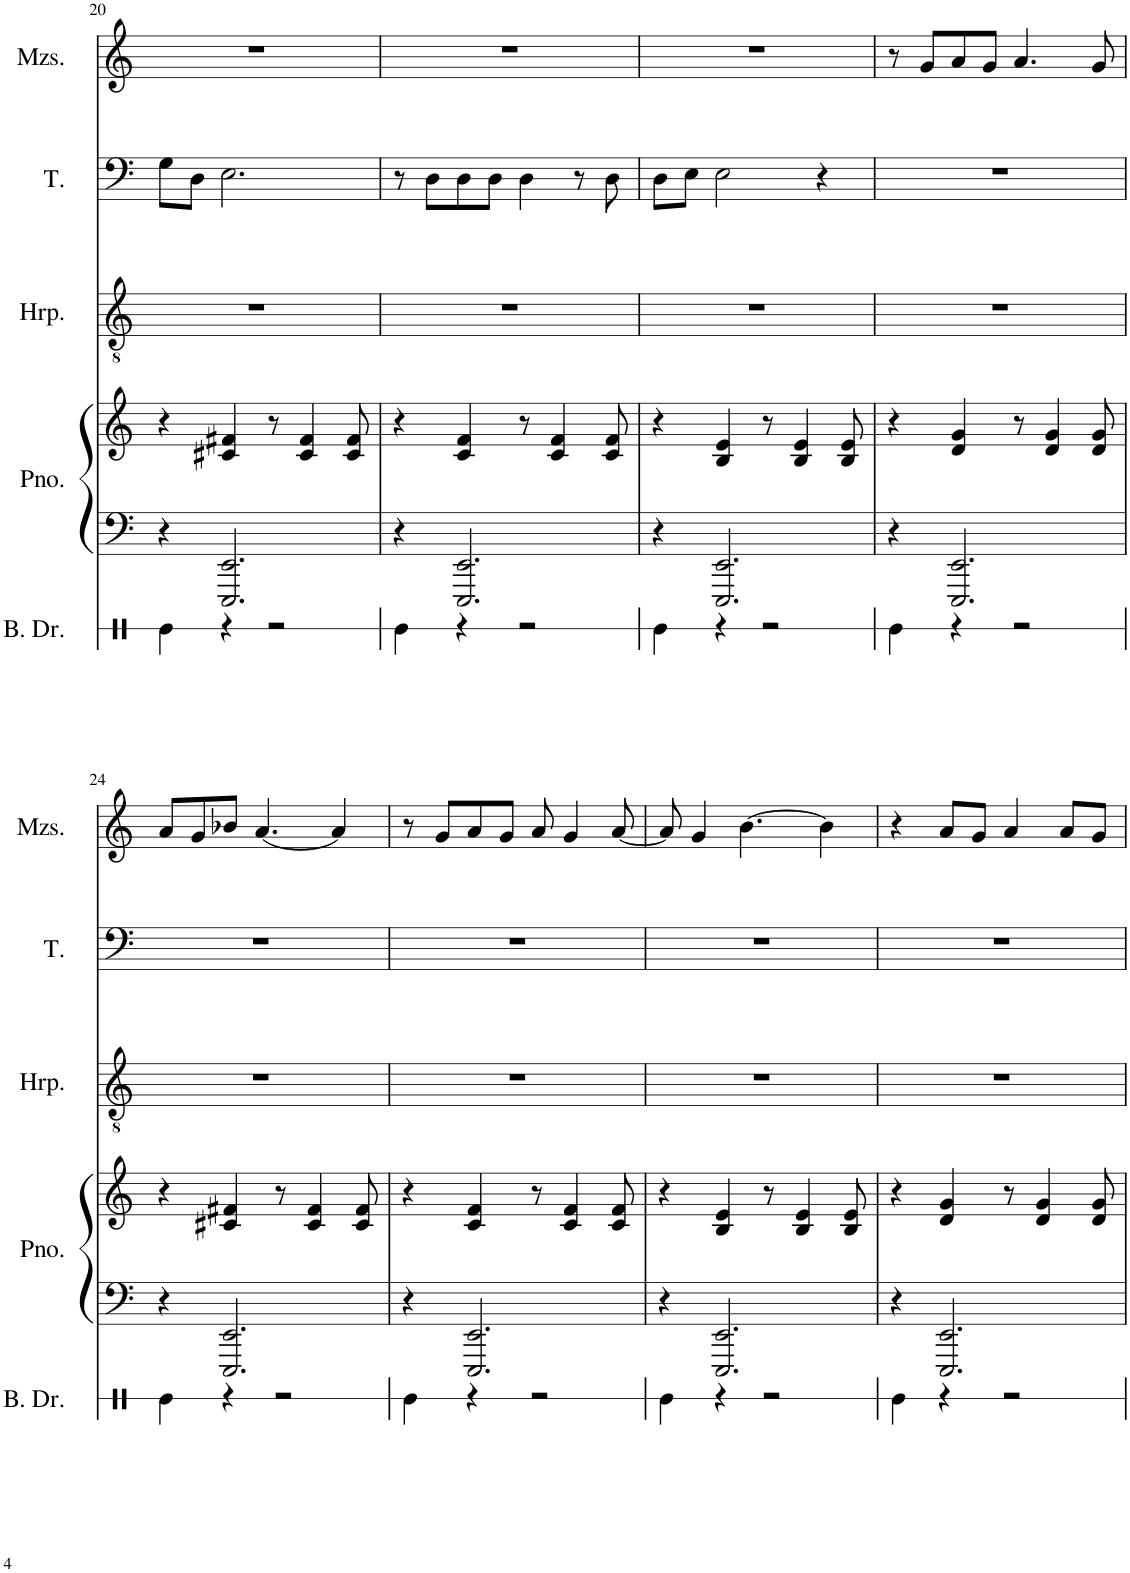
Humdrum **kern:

**kern	**kern	**kern	**kern	**kern	**kern
*part5	*part4	*part4	*part3	*part2	*part1
*staff6	*staff5	*staff4	*staff3	*staff2	*staff1
*I"Bass Drum	*I"Piano	*	*I"Harp	*I"Tenor	*I"Mezzo-soprano
*I'B. Dr.	*I'Pno.	*	*I'Hrp.	*I'T.	*I'Mzs.
!!LO:PB:g=z
*clefX	*clefF4	*clefG2	*clefGv2	*clefF4	*clefG2
*k[]	*k[]	*k[]	*k[]	*k[]	*k[]
*M4/4	*M4/4	*M4/4	*M4/4	*M4/4	*M4/4
=20	=20	=20	=20	=20	=20
4Re\	4r	4r	1r	8G\L	1r
.	.	.	.	8D\J	.
4r	2.EEE/ 2.EE/	4c#X/ 4f#X/	.	2.E\	.
2r	.	8r	.	.	.
.	.	4c#/ 4f#/	.	.	.
.	.	8c#/ 8f#/	.	.	.
=21	=21	=21	=21	=21	=21
4Re\	4r	4r	1r	8r	1r
.	.	.	.	8D\L	.
4r	2.EEE/ 2.EE/	4c/ 4f/	.	8D\	.
.	.	.	.	8D\J	.
2r	.	8r	.	4D\	.
.	.	4c/ 4f/	.	.	.
.	.	.	.	8r	.
.	.	8c/ 8f/	.	8D\	.
=22	=22	=22	=22	=22	=22
4Re\	4r	4r	1r	8D\L	1r
.	.	.	.	8E\J	.
4r	2.EEE/ 2.EE/	4B/ 4e/	.	2E\	.
2r	.	8r	.	.	.
.	.	4B/ 4e/	.	.	.
.	.	.	.	4r	.
.	.	8B/ 8e/	.	.	.
=23	=23	=23	=23	=23	=23
4Re\	4r	4r	1r	1r	8r
.	.	.	.	.	8g/L
4r	2.EEE/ 2.EE/	4d/ 4g/	.	.	8a/
.	.	.	.	.	8g/J
2r	.	8r	.	.	4.a/
.	.	4d/ 4g/	.	.	.
.	.	8d/ 8g/	.	.	8g/
!!LO:LB:g=z
=24	=24	=24	=24	=24	=24
4Re\	4r	4r	1r	1r	8a/L
.	.	.	.	.	8g/
4r	2.EEE/ 2.EE/	4c#X/ 4f#X/	.	.	8b-X/J
.	.	.	.	.	[4.a/
2r	.	8r	.	.	.
.	.	4c#/ 4f#/	.	.	.
.	.	.	.	.	4a/]
.	.	8c#/ 8f#/	.	.	.
=25	=25	=25	=25	=25	=25
4Re\	4r	4r	1r	1r	8r
.	.	.	.	.	8g/L
4r	2.EEE/ 2.EE/	4c/ 4f/	.	.	8a/
.	.	.	.	.	8g/J
2r	.	8r	.	.	8a/
.	.	4c/ 4f/	.	.	4g/
.	.	8c/ 8f/	.	.	[8a/
=26	=26	=26	=26	=26	=26
4Re\	4r	4r	1r	1r	8a/]
.	.	.	.	.	4g/
4r	2.EEE/ 2.EE/	4B/ 4e/	.	.	.
.	.	.	.	.	[4.b\
2r	.	8r	.	.	.
.	.	4B/ 4e/	.	.	.
.	.	.	.	.	4b\]
.	.	8B/ 8e/	.	.	.
=27	=27	=27	=27	=27	=27
4Re\	4r	4r	1r	1r	4r
4r	2.EEE/ 2.EE/	4d/ 4g/	.	.	8a/L
.	.	.	.	.	8g/J
2r	.	8r	.	.	4a/
.	.	4d/ 4g/	.	.	.
.	.	.	.	.	8a/L
.	.	8d/ 8g/	.	.	8g/J
=	=	=	=	=	=
*-	*-	*-	*-	*-	*-
